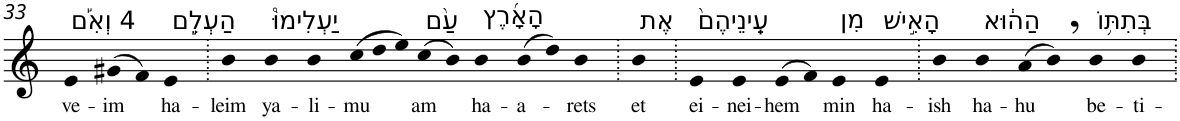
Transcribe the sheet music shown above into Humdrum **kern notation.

**kern	**text
*part1	*part1
*staff1	*staff1
*I"Piano	*
*I'Pno	*
!!LO:PB:g=z
*clefG2	*
*k[]	*
=33	=33
!LO:TX:a:t=4 וְאִ֡ם	!
!	!LO:LY:b
4e	ve-
!	!LO:LY:b
(>8g#X	-im
8f)	.
!LO:TX:a:t=הַעְלֵ֣ם	!
!	!LO:LY:b
4e	ha-
=34.	=34.
!	!LO:LY:b
4b	-leim
!LO:TX:a:t=יַעְלִימוּ֩	!
!	!LO:LY:b
4b	ya-
!	!LO:LY:b
4b	-li-
*Xtuplet	*
!	!LO:LY:b
(>12cc	-mu
12dd	.
12ee)	.
!LO:TX:a:t=עַ֨ם	!
!	!LO:LY:b
(>8cc	am
8b)	.
!LO:TX:a:t=הָאָ֜רֶץ	!
!	!LO:LY:b
4b	ha-
!	!LO:LY:b
(>8b	-a-
8dd)	.
!	!LO:LY:b
4b	-rets
=35.	=35.
!LO:TX:a:t=אֶת	!
!	!LO:LY:b
4b	et
=36.	=36.
!LO:TX:a:t=עֵֽינֵיהֶם֙	!
!	!LO:LY:b
4e	ei-
!	!LO:LY:b
4e	-nei-
!	!LO:LY:b
(>8e	-hem
8f)	.
!LO:TX:a:t=מִן	!
!	!LO:LY:b
4e	min
!LO:TX:a:t=הָאִ֣ישׁ	!
!	!LO:LY:b
4e	ha-
=37.	=37.
!	!LO:LY:b
4b	-ish
!LO:TX:a:t=הַה֔וּא	!
!	!LO:LY:b
4b	ha-
!	!LO:LY:b
(>8a	-hu
8b,)	.
!LO:TX:a:t=בְּתִתּ֥וֹ	!
!	!LO:LY:b
4b	be-
!	!LO:LY:b
4b	-ti-
=.	=.
*-	*-
